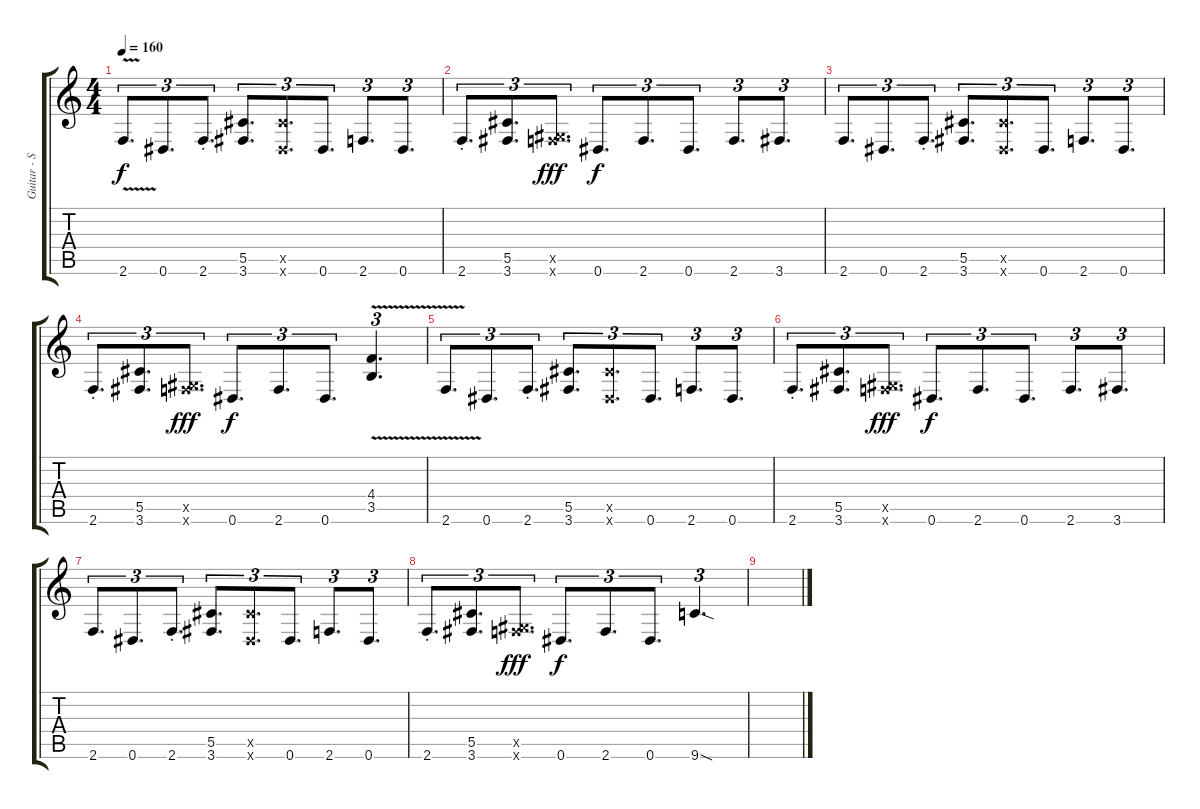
\track ("Guitar - Solo (Outro)" "Guitar - S") {instrument distortionguitar}
\staff {score tabs}
\tuning (Eb4 Bb3 Gb3 Db3 Ab2 Eb2) {hide}
\ts (4 4)
\tempo 160
\clef g2
\ks c
2.6{v}.8{d tu (3 2) dy f} 0.6.8{d tu (3 2)} 2.6{st}.8{d tu (3 2)} (5.5 3.6).8{d tu (3 2)} (5.5{x} 0.6{x}).8{d tu (3 2)} 0.6.8{d tu (3 2)} 2.6.8{d tu (3 2)} 0.6.8{d tu (3 2)} |
2.6{st}.8{d tu (3 2)} (5.5 3.6).8{d tu (3 2)} (0.5{x} 2.6{x}).8{d tu (3 2) dy fff} 0.6.8{d tu (3 2) dy f} 2.6.8{d tu (3 2)} 0.6.8{d tu (3 2)} 2.6.8{d tu (3 2)} 3.6.8{d tu (3 2)} |
2.6.8{d tu (3 2)} 0.6.8{d tu (3 2)} 2.6{st}.8{d tu (3 2)} (5.5 3.6).8{d tu (3 2)} (5.5{x} 0.6{x}).8{d tu (3 2)} 0.6.8{d tu (3 2)} 2.6.8{d tu (3 2)} 0.6.8{d tu (3 2)} |
2.6{st}.8{d tu (3 2)} (5.5 3.6).8{d tu (3 2)} (0.5{x} 2.6{x}).8{d tu (3 2) dy fff} 0.6.8{d tu (3 2) dy f} 2.6.8{d tu (3 2)} 0.6.8{d tu (3 2)} (4.4{v} 3.5).4{d tu (3 2)} |
2.6{v}.8{d tu (3 2)} 0.6.8{d tu (3 2)} 2.6{st}.8{d tu (3 2)} (5.5 3.6).8{d tu (3 2)} (5.5{x} 0.6{x}).8{d tu (3 2)} 0.6.8{d tu (3 2)} 2.6.8{d tu (3 2)} 0.6.8{d tu (3 2)} |
2.6{st}.8{d tu (3 2)} (5.5 3.6).8{d tu (3 2)} (0.5{x} 2.6{x}).8{d tu (3 2) dy fff} 0.6.8{d tu (3 2) dy f} 2.6.8{d tu (3 2)} 0.6.8{d tu (3 2)} 2.6.8{d tu (3 2)} 3.6.8{d tu (3 2)} |
2.6.8{d tu (3 2)} 0.6.8{d tu (3 2)} 2.6{st}.8{d tu (3 2)} (5.5 3.6).8{d tu (3 2)} (5.5{x} 0.6{x}).8{d tu (3 2)} 0.6.8{d tu (3 2)} 2.6.8{d tu (3 2)} 0.6.8{d tu (3 2)} |
2.6{st}.8{d tu (3 2)} (5.5 3.6).8{d tu (3 2)} (0.5{x} 2.6{x}).8{d tu (3 2) dy fff} 0.6.8{d tu (3 2) dy f} 2.6.8{d tu (3 2)} 0.6.8{d tu (3 2)} 9.6{sod}.4{d tu (3 2)} |
\section ("" "")
